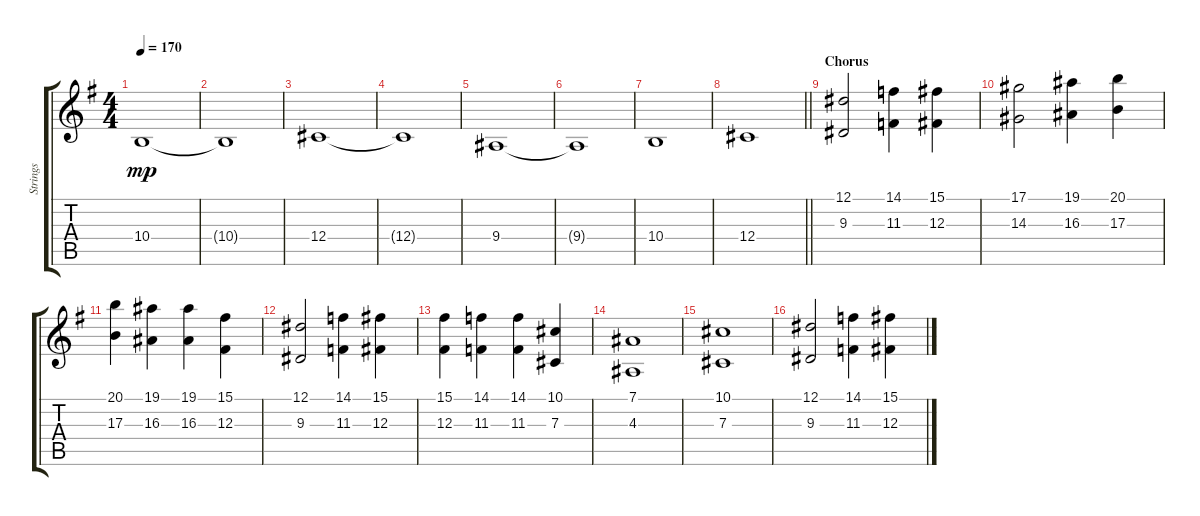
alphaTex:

\track ("Strings" "Strings") {instrument stringensemble1}
\staff {score tabs}
\tuning (Eb4 Bb3 Gb3 Db3 Ab2 Eb2) {hide}
\ts (4 4)
\tempo 170
\clef g2
\ks g
10.4.1{dy mp} |
10.4{t}.1 |
12.4.1 |
12.4{t}.1 |
9.4.1 |
9.4{t}.1 |
10.4.1 |
\barLineRight lightlight
12.4.1 |
\section ("" "Chorus")
(12.1 9.3).2 (14.1 11.3).4 (15.1 12.3).4 |
(17.1 14.3).2 (19.1 16.3).4 (20.1 17.3).4 |
(20.1 17.3).4 (19.1 16.3).4 (19.1 16.3).4 (15.1 12.3).4 |
(12.1 9.3).2 (14.1 11.3).4 (15.1 12.3).4 |
(15.1 12.3).4 (14.1 11.3).4 (14.1 11.3).4 (10.1 7.3).4 |
(7.1 4.3).1 |
(10.1 7.3).1 |
(12.1 9.3).2 (14.1 11.3).4 (15.1 12.3).4
